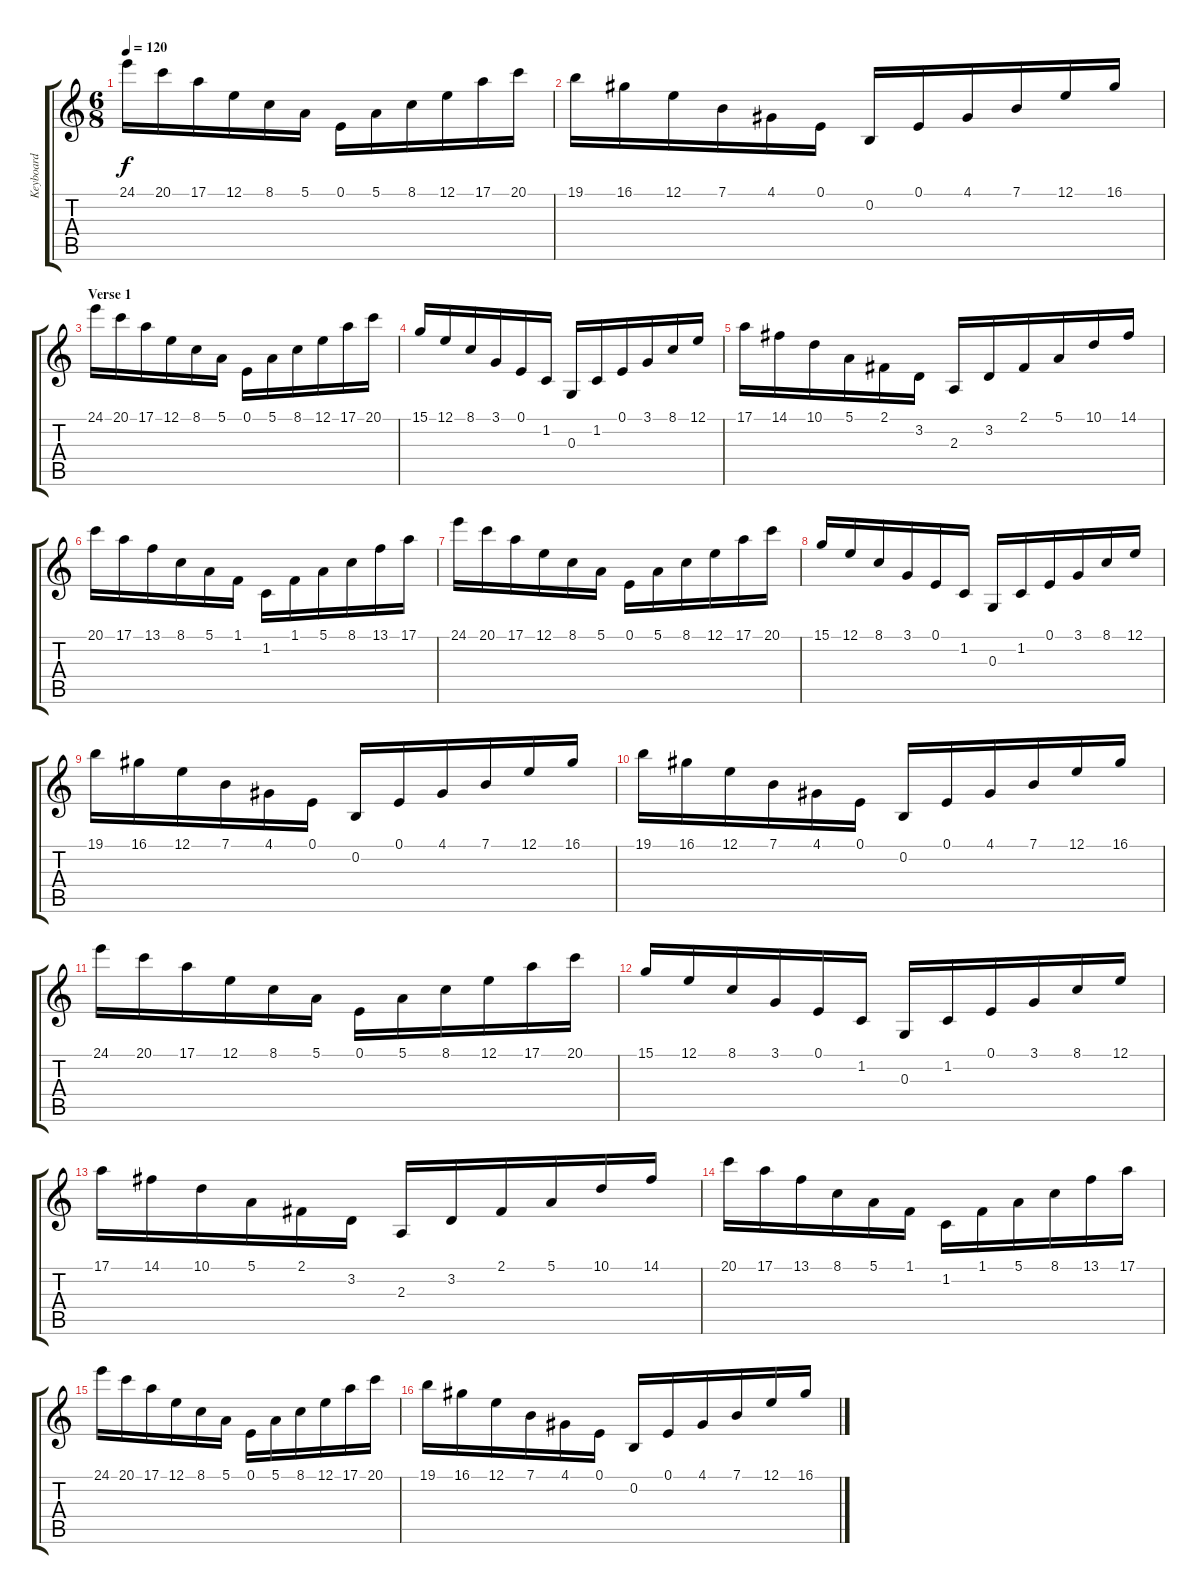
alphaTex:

\track ("Keyboard" "Keyboard") {instrument pad7halo}
\staff {score tabs}
\tuning (E4 B3 G3 D3 A2 E2) {hide}
\ts (6 8)
\tempo 120
\clef g2
\ks c
24.1.16{dy f} 20.1.16 17.1.16 12.1.16 8.1.16 5.1.16 0.1.16 5.1.16 8.1.16 12.1.16 17.1.16 20.1.16 |
19.1.16 16.1.16 12.1.16 7.1.16 4.1.16 0.1.16 0.2.16 0.1.16 4.1.16 7.1.16 12.1.16 16.1.16 |
\section ("" "Verse 1")
24.1.16 20.1.16 17.1.16 12.1.16 8.1.16 5.1.16 0.1.16 5.1.16 8.1.16 12.1.16 17.1.16 20.1.16 |
15.1.16 12.1.16 8.1.16 3.1.16 0.1.16 1.2.16 0.3.16 1.2.16 0.1.16 3.1.16 8.1.16 12.1.16 |
17.1.16 14.1.16 10.1.16 5.1.16 2.1.16 3.2.16 2.3.16 3.2.16 2.1.16 5.1.16 10.1.16 14.1.16 |
20.1.16 17.1.16 13.1.16 8.1.16 5.1.16 1.1.16 1.2.16 1.1.16 5.1.16 8.1.16 13.1.16 17.1.16 |
24.1.16 20.1.16 17.1.16 12.1.16 8.1.16 5.1.16 0.1.16 5.1.16 8.1.16 12.1.16 17.1.16 20.1.16 |
15.1.16 12.1.16 8.1.16 3.1.16 0.1.16 1.2.16 0.3.16 1.2.16 0.1.16 3.1.16 8.1.16 12.1.16 |
19.1.16 16.1.16 12.1.16 7.1.16 4.1.16 0.1.16 0.2.16 0.1.16 4.1.16 7.1.16 12.1.16 16.1.16 |
19.1.16 16.1.16 12.1.16 7.1.16 4.1.16 0.1.16 0.2.16 0.1.16 4.1.16 7.1.16 12.1.16 16.1.16 |
24.1.16 20.1.16 17.1.16 12.1.16 8.1.16 5.1.16 0.1.16 5.1.16 8.1.16 12.1.16 17.1.16 20.1.16 |
15.1.16 12.1.16 8.1.16 3.1.16 0.1.16 1.2.16 0.3.16 1.2.16 0.1.16 3.1.16 8.1.16 12.1.16 |
17.1.16 14.1.16 10.1.16 5.1.16 2.1.16 3.2.16 2.3.16 3.2.16 2.1.16 5.1.16 10.1.16 14.1.16 |
20.1.16 17.1.16 13.1.16 8.1.16 5.1.16 1.1.16 1.2.16 1.1.16 5.1.16 8.1.16 13.1.16 17.1.16 |
24.1.16 20.1.16 17.1.16 12.1.16 8.1.16 5.1.16 0.1.16 5.1.16 8.1.16 12.1.16 17.1.16 20.1.16 |
19.1.16 16.1.16 12.1.16 7.1.16 4.1.16 0.1.16 0.2.16 0.1.16 4.1.16 7.1.16 12.1.16 16.1.16
